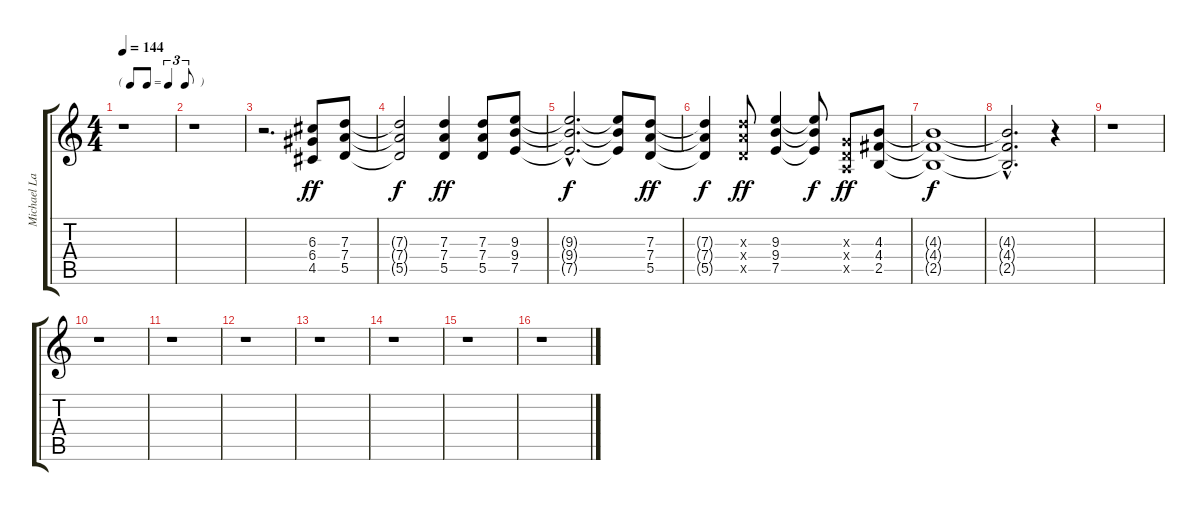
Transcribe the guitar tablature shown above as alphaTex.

\track ("Michael Lardie (disto)" "Michael La") {instrument distortionguitar}
\staff {score tabs}
\tuning (E4 B3 G3 D3 A2 E2) {hide}
\ts (4 4)
\tf triplet8th
\tempo 144
\clef g2
\ks c
r.1{dy ff} |
r.1 |
r.2{d} (6.3 6.4 4.5).8 (7.3 7.4 5.5).8 |
(7.3{t} 7.4{t} 5.5{t}).2{dy f} (7.3 7.4 5.5).4{dy ff} (7.3 7.4 5.5).8 (9.3 9.4 7.5).8 |
(9.3{hac t} 9.4{hac t} 7.5{hac t}).2{d dy f} (9.3{t} 9.4{t} 7.5{t}).8 (7.3 7.4 5.5).8{dy ff} |
(7.3{t} 7.4{t} 5.5{t}).4{dy f} (7.3{x} 7.4{x} 5.5{x}).8{dy ff} (9.3 9.4 7.5).4 (9.3{t} 9.4{t} 7.5{t}).8{dy f} (0.3{x} 0.4{x} 0.5{x}).8{dy ff} (4.3 4.4 2.5).8 |
(4.3{t} 4.4{t} 2.5{t}).1{dy f} |
(4.3{hac t} 4.4{hac t} 2.5{hac t}).2{d} r.4 |
r.1 |
r.1 |
r.1 |
r.1 |
r.1 |
r.1 |
r.1 |
r.1
